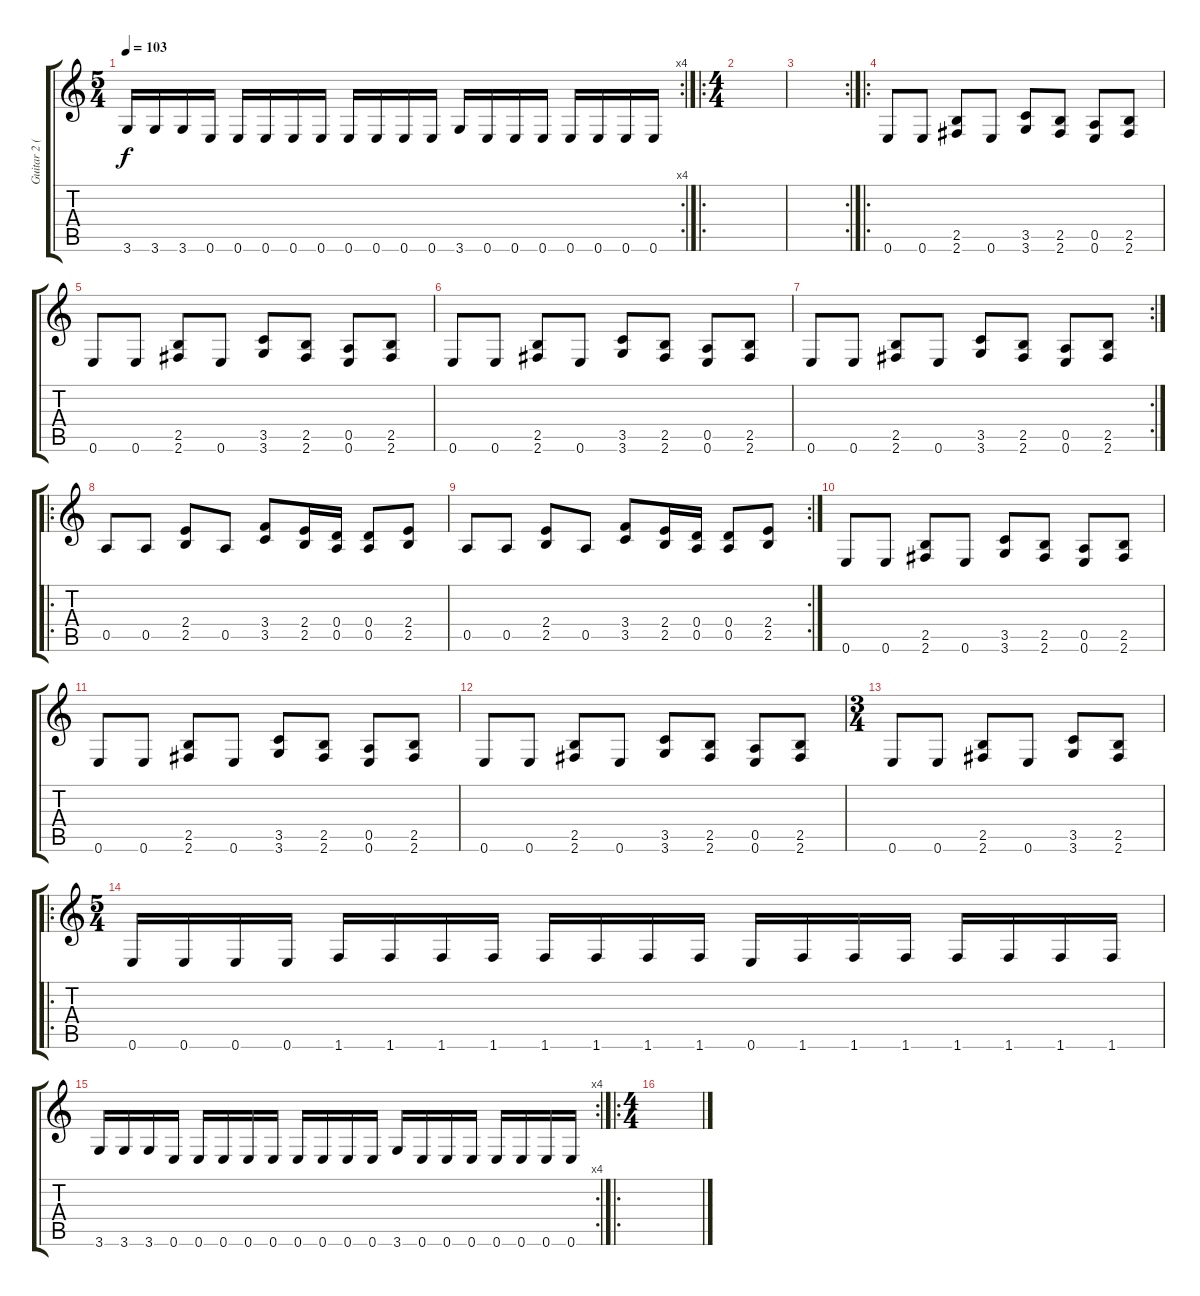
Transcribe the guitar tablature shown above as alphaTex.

\track ("Guitar 2 (Christofer Johnsson)" "Guitar 2 (") {instrument distortionguitar}
\staff {score tabs}
\tuning (E4 B3 G3 D3 A2 E2) {hide}
\rc 4
\ts (5 4)
\tempo 103
\clef g2
\ks c
3.6.16{dy f} 3.6.16 3.6.16 0.6.16 0.6.16 0.6.16 0.6.16 0.6.16 0.6.16 0.6.16 0.6.16 0.6.16 3.6.16 0.6.16 0.6.16 0.6.16 0.6.16 0.6.16 0.6.16 0.6.16 |
\ro
\ts (4 4)
|
\rc 2
|
\ro
0.6.8 0.6.8 (2.5 2.6).8 0.6.8 (3.5 3.6).8 (2.5 2.6).8 (0.5 0.6).8 (2.5 2.6).8 |
0.6.8 0.6.8 (2.5 2.6).8 0.6.8 (3.5 3.6).8 (2.5 2.6).8 (0.5 0.6).8 (2.5 2.6).8 |
0.6.8 0.6.8 (2.5 2.6).8 0.6.8 (3.5 3.6).8 (2.5 2.6).8 (0.5 0.6).8 (2.5 2.6).8 |
\rc 2
0.6.8 0.6.8 (2.5 2.6).8 0.6.8 (3.5 3.6).8 (2.5 2.6).8 (0.5 0.6).8 (2.5 2.6).8 |
\ro
0.5.8 0.5.8 (2.4 2.5).8 0.5.8 (3.4 3.5).8 (2.4 2.5).16 (0.4 0.5).16 (0.4 0.5).8 (2.4 2.5).8 |
\rc 2
0.5.8 0.5.8 (2.4 2.5).8 0.5.8 (3.4 3.5).8 (2.4 2.5).16 (0.4 0.5).16 (0.4 0.5).8 (2.4 2.5).8 |
0.6.8 0.6.8 (2.5 2.6).8 0.6.8 (3.5 3.6).8 (2.5 2.6).8 (0.5 0.6).8 (2.5 2.6).8 |
0.6.8 0.6.8 (2.5 2.6).8 0.6.8 (3.5 3.6).8 (2.5 2.6).8 (0.5 0.6).8 (2.5 2.6).8 |
0.6.8 0.6.8 (2.5 2.6).8 0.6.8 (3.5 3.6).8 (2.5 2.6).8 (0.5 0.6).8 (2.5 2.6).8 |
\ts (3 4)
0.6.8 0.6.8 (2.5 2.6).8 0.6.8 (3.5 3.6).8 (2.5 2.6).8 |
\ro
\ts (5 4)
0.6.16 0.6.16 0.6.16 0.6.16 1.6.16 1.6.16 1.6.16 1.6.16 1.6.16 1.6.16 1.6.16 1.6.16 0.6.16 1.6.16 1.6.16 1.6.16 1.6.16 1.6.16 1.6.16 1.6.16 |
\rc 4
3.6.16 3.6.16 3.6.16 0.6.16 0.6.16 0.6.16 0.6.16 0.6.16 0.6.16 0.6.16 0.6.16 0.6.16 3.6.16 0.6.16 0.6.16 0.6.16 0.6.16 0.6.16 0.6.16 0.6.16 |
\ro
\ts (4 4)
